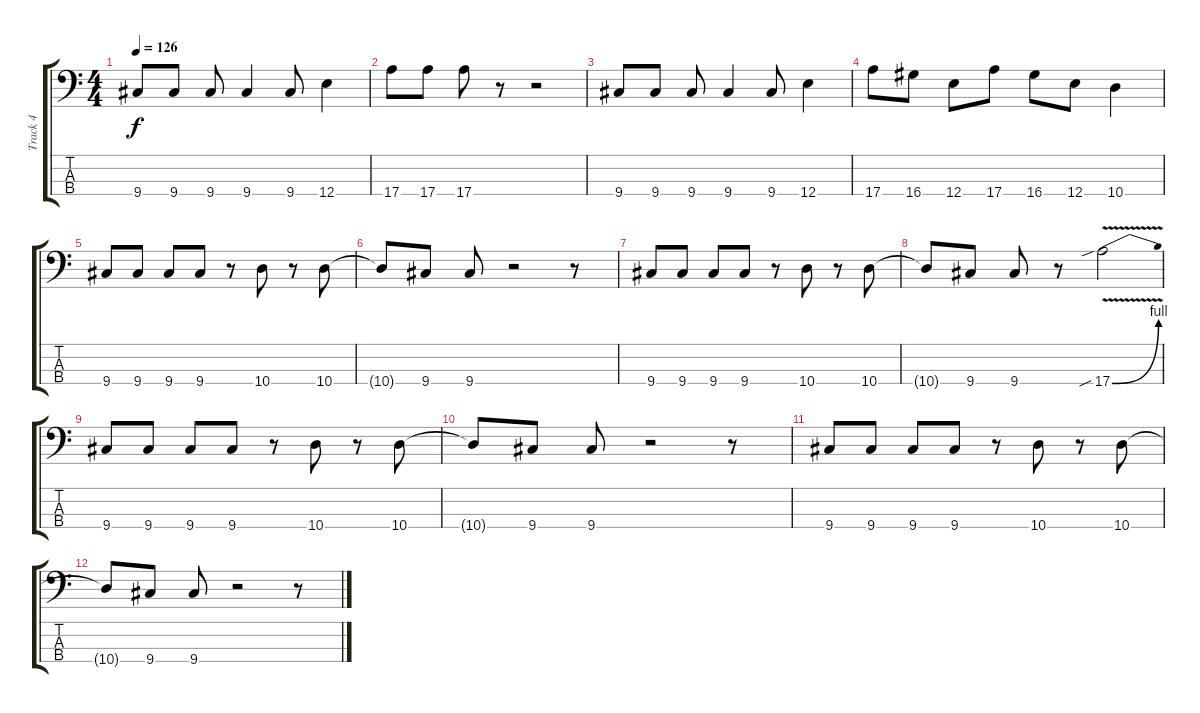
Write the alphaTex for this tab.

\track ("Track 4" "Track 4") {instrument electricbassfinger}
\staff {score tabs}
\tuning (G2 D2 A1 E1) {hide}
\ts (4 4)
\tempo 126
\clef f4
\ks c
9.4.8{dy f} 9.4.8 9.4.8 9.4.4 9.4.8 12.4.4 |
17.4.8 17.4.8 17.4.8 r.8 r.2 |
9.4.8 9.4.8 9.4.8 9.4.4 9.4.8 12.4.4 |
17.4.8 16.4.8 12.4.8 17.4.8 16.4.8 12.4.8 10.4.4 |
9.4.8 9.4.8 9.4.8 9.4.8 r.8 10.4.8 r.8 10.4.8 |
10.4{t}.8 9.4.8 9.4.8 r.2 r.8 |
9.4.8 9.4.8 9.4.8 9.4.8 r.8 10.4.8 r.8 10.4.8 |
10.4{t}.8 9.4.8 9.4.8 r.8 17.4{be (bend 0 0 60 4) v sib}.2 |
9.4.8 9.4.8 9.4.8 9.4.8 r.8 10.4.8 r.8 10.4.8 |
10.4{t}.8 9.4.8 9.4.8 r.2 r.8 |
9.4.8 9.4.8 9.4.8 9.4.8 r.8 10.4.8 r.8 10.4.8 |
10.4{t}.8 9.4.8 9.4.8 r.2 r.8
